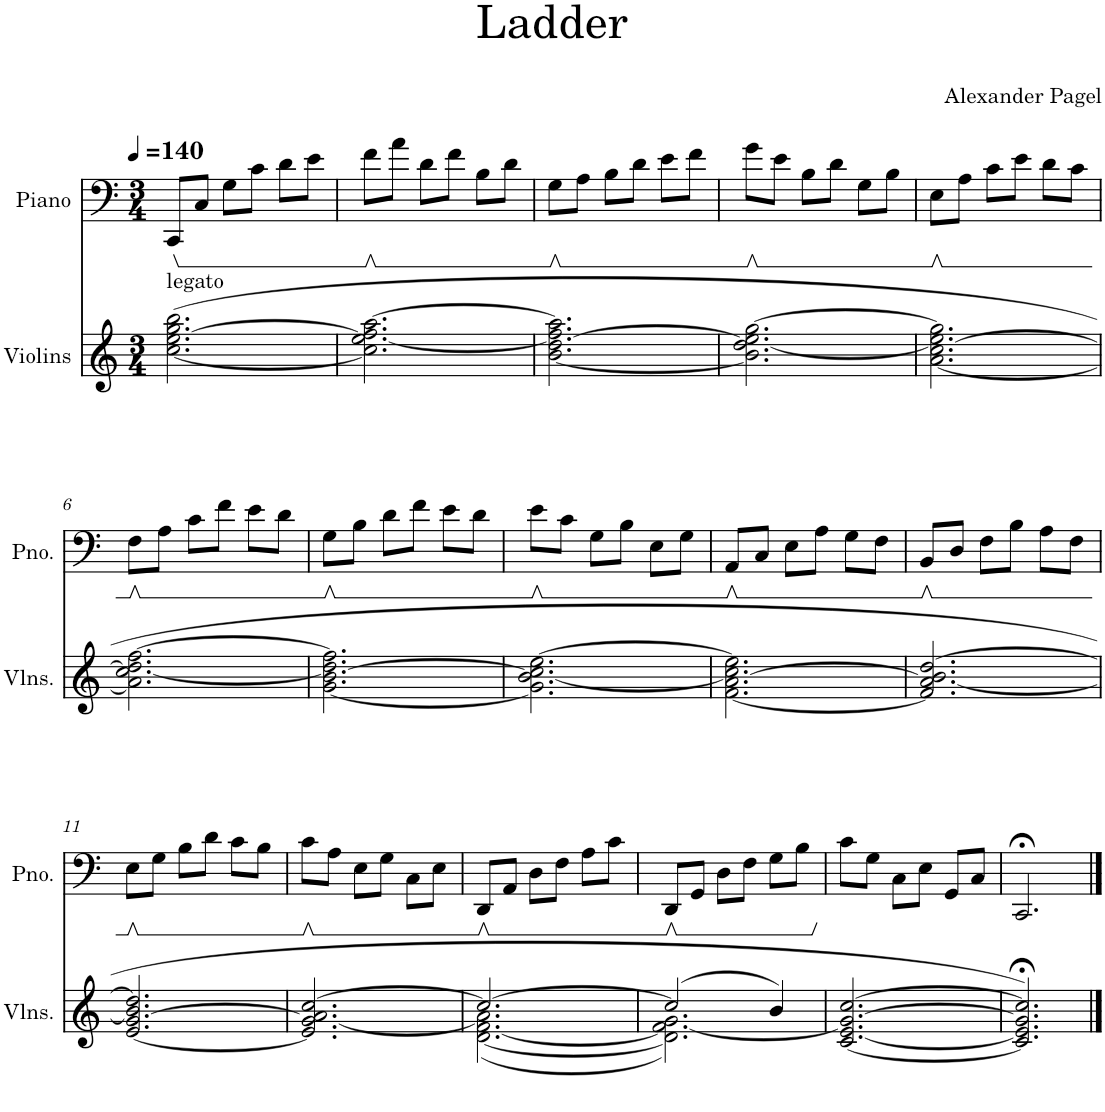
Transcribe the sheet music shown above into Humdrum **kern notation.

**kern	**kern
*part2	*part1
*staff2	*staff1
*I"Violins	*I"Piano
*I'Vlns.	*I'Pno.
*clefG2	*clefF4
*k[]	*k[]
*M3/4	*M3/4
*MM140	*MM140
=1	=1
!LO:TX:a:t=legato	!
([2.cc\ [2.ee\ 2.gg\ 2.bb\	8CC/L
.	8C/J
.	8G\L
.	8c\J
.	8d\L
.	8e\J
=2	=2
2.cc\] 2.ee\] [2.ff\ [2.aa\	8f\L
.	8a\J
.	8d\L
.	8f\J
.	8B\L
.	8d\J
=3	=3
[2.b\ [2.dd\ 2.ff\] 2.aa\]	8G\L
.	8A\J
.	8B\L
.	8d\J
.	8e\L
.	8f\J
=4	=4
2.b\] 2.dd\] [2.ee\ [2.gg\	8g\L
.	8e\J
.	8B\L
.	8d\J
.	8G\L
.	8B\J
=5	=5
[2.a\ [2.cc\ 2.ee\] 2.gg\]	8E\L
.	8A\J
.	8c\L
.	8e\J
.	8d\L
.	8c\J
!!LO:LB:g=z
=6	=6
2.a\] 2.cc\] [2.dd\ [2.ff\	8F\L
.	8A\J
.	8c\L
.	8f\J
.	8e\L
.	8d\J
=7	=7
[2.g\ [2.b\ 2.dd\] 2.ff\]	8G\L
.	8B\J
.	8d\L
.	8f\J
.	8e\L
.	8d\J
=8	=8
2.g\] 2.b\] [2.cc\ [2.ee\	8e\L
.	8c\J
.	8G\L
.	8B\J
.	8E\L
.	8G\J
=9	=9
[2.f\ [2.a\ 2.cc\] 2.ee\]	8AA/L
.	8C/J
.	8E\L
.	8A\J
.	8G\L
.	8F\J
=10	=10
2.f/] 2.a/] [2.b/ [2.dd/	8BB/L
.	8D/J
.	8F\L
.	8B\J
.	8A\L
.	8F\J
!!LO:LB:g=z
=11	=11
[2.e/ [2.g/ 2.b/] 2.dd/]	8E\L
.	8G\J
.	8B\L
.	8d\J
.	8c\L
.	8B\J
=12	=12
2.e/] 2.g/] [2.a/ [2.cc/	8c\L
.	8A\J
.	8E\L
.	8G\J
.	8C\L
.	8E\J
=13	=13
*^	*
2.cc/_	([2.d\ [2.f\ 2.a\]	8DD/L
.	.	8AA/J
.	.	8D\L
.	.	8F\J
.	.	8A\L
.	.	8c\J
=14	=14	=14
(2cc/]	2.d\] 2.f\] [2.g\)	8DD/L
.	.	8GG/J
.	.	8D\L
.	.	8F\J
4b/)	.	8G\L
.	.	8B\J
*v	*v	*
=15	=15
[2.c/ [2.e/ 2.g/_ [2.cc/	8c\L
.	8G\J
.	8C\L
.	8E\J
.	8GG/L
.	8C/J
=16	=16
2.c/];< 2.e/];< 2.g/];< 2.cc/];<)	2.CC;</
==	==
*-	*-
